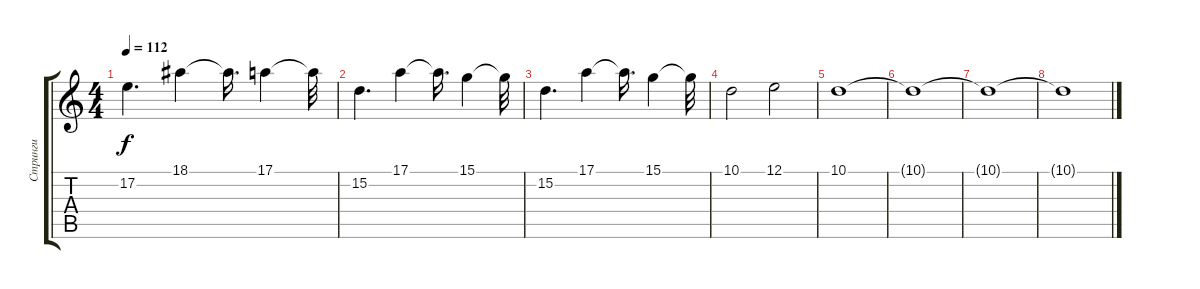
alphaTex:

\track ("Стринги" "Стринги") {instrument stringensemble1}
\staff {score tabs}
\tuning (E4 B3 G3 D3 A2 E2) {hide}
\ts (4 4)
\tempo 112
\clef g2
\ks c
17.2.4{d dy f} 18.1.4 18.1{t}.16{d} 17.1.4 17.1{t}.32 |
15.2.4{d} 17.1.4 17.1{t}.16{d} 15.1.4 15.1{t}.32 |
15.2.4{d} 17.1.4 17.1{t}.16{d} 15.1.4 15.1{t}.32 |
10.1.2 12.1.2 |
10.1.1 |
10.1{t}.1 |
10.1{t}.1 |
10.1{t}.1
